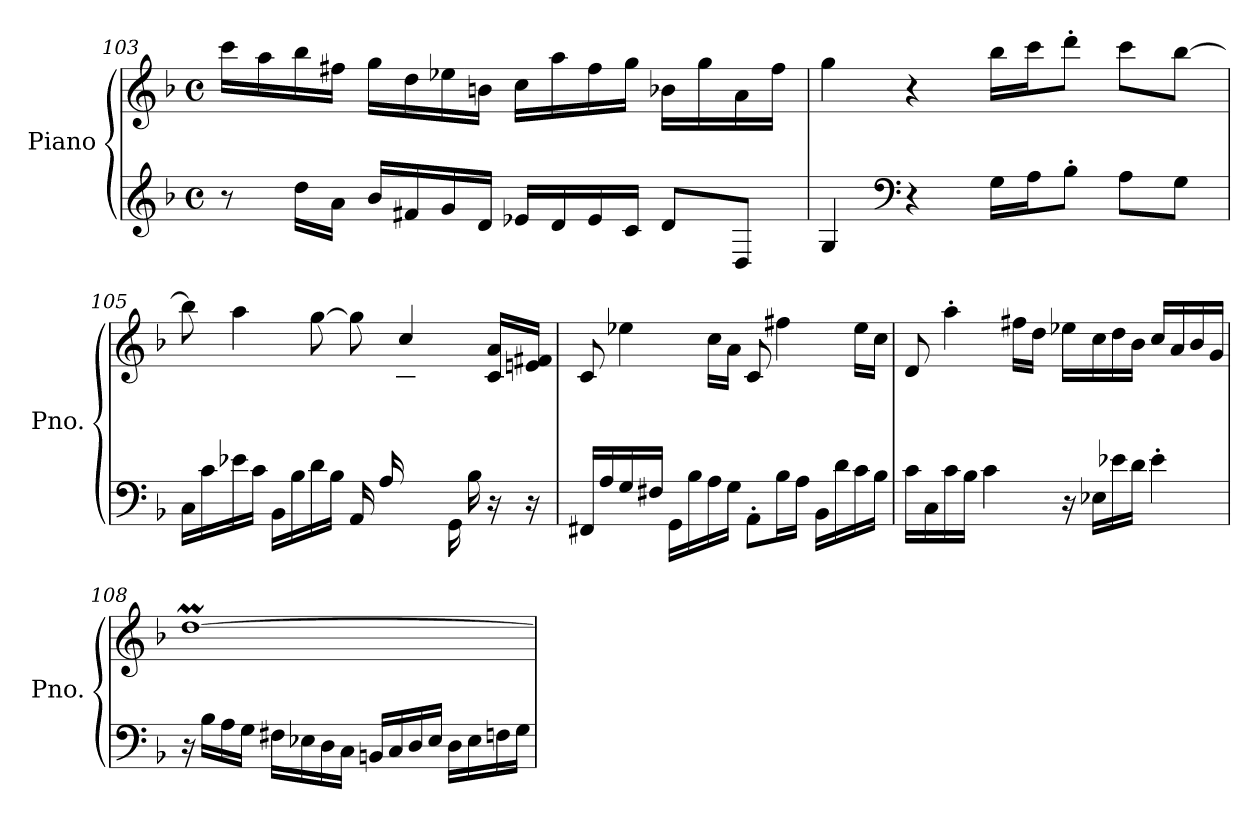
**kern	**kern
*part1	*part1
*staff2	*staff1
*I"Piano	*
*I'Pno.	*
*clefG2	*clefG2
*k[b-]	*k[b-]
*M4/4	*M4/4
*met(c)	*met(c)
=103	=103
8r	16ccc\LL
.	16aa\
16dd\LL	16bb-\
16a\JJ	16ff#X\JJ
16b-/LL	16gg\LL
16f#X/	16dd\
16g/	16ee-X\
16d/JJ	16bn\JJ
16e-X/LL	16cc\LL
16d/	16aa\
16e-/	16ff#\
16c/JJ	16gg\JJ
8d/L	16b-X\LL
.	16gg\
8D/J	16a\
.	16ff#\JJ
=104	=104
4G/	4gg\
*clefF4	*
4r	4r
16G\LL	16bb-\LL
16A\J	16ccc\J
8B-'\J	8ddd'\J
8A\L	8ccc\L
8G\J	[8bb-\J
=105	=105
*	*^
16C\LL	8bb-\]	8ryy
16c\	.	.
*	*v	*v
16e-X\	4aa\
16c\JJ	.
16BB-\LL	.
16B-\	.
16d\	[8gg\
16B-\JJ	.
16AA/LL	8gg\]
16A/	.
*	*^
8ryy	4cc/	16c\
.	.	16e-X\JJ
16GG\LL	.	4ryy
16B-\JJ	.	.
16r	16c/ 16a/LL	.
16r	16e/ 16f#X/JJ	.
*	*v	*v
=106	=106
16FF#X/LL	8c/
16A/	.
16G/	4ee-X\
16F#X/JJ	.
16GG\LL	.
16B-\	.
16A\	16cc\LL
16G\JJ	16a\JJ
8AA'\L	8c/
16B-\L	4ff#X\
16A\JJ	.
16BB-\LL	.
16d\	.
16c\	16ee-\LL
16B-\JJ	16cc\JJ
=107	=107
16c\LL	8d/
16C\	.
16c\	4aa'\
16B-\JJ	.
4c\	.
.	16ff#X\LL
.	16dd\JJ
16r	16ee-X\LL
16E-X\LL	16cc\
16e-X\	16dd\
16d\JJ	16b-\JJ
4e-'\	16cc/LL
.	16a/
.	16b-/
.	16g/JJ
=108	=108
16r	[1ddM
16B-\LL	.
16A\	.
16G\JJ	.
16F#X\LL	.
16E-X\	.
16D\	.
16C\JJ	.
16BBn/LL	.
16C/	.
16D/	.
16E-/JJ	.
16D\LL	.
16E-\	.
16Fn\	.
16G\JJ	.
=	=
*-	*-
